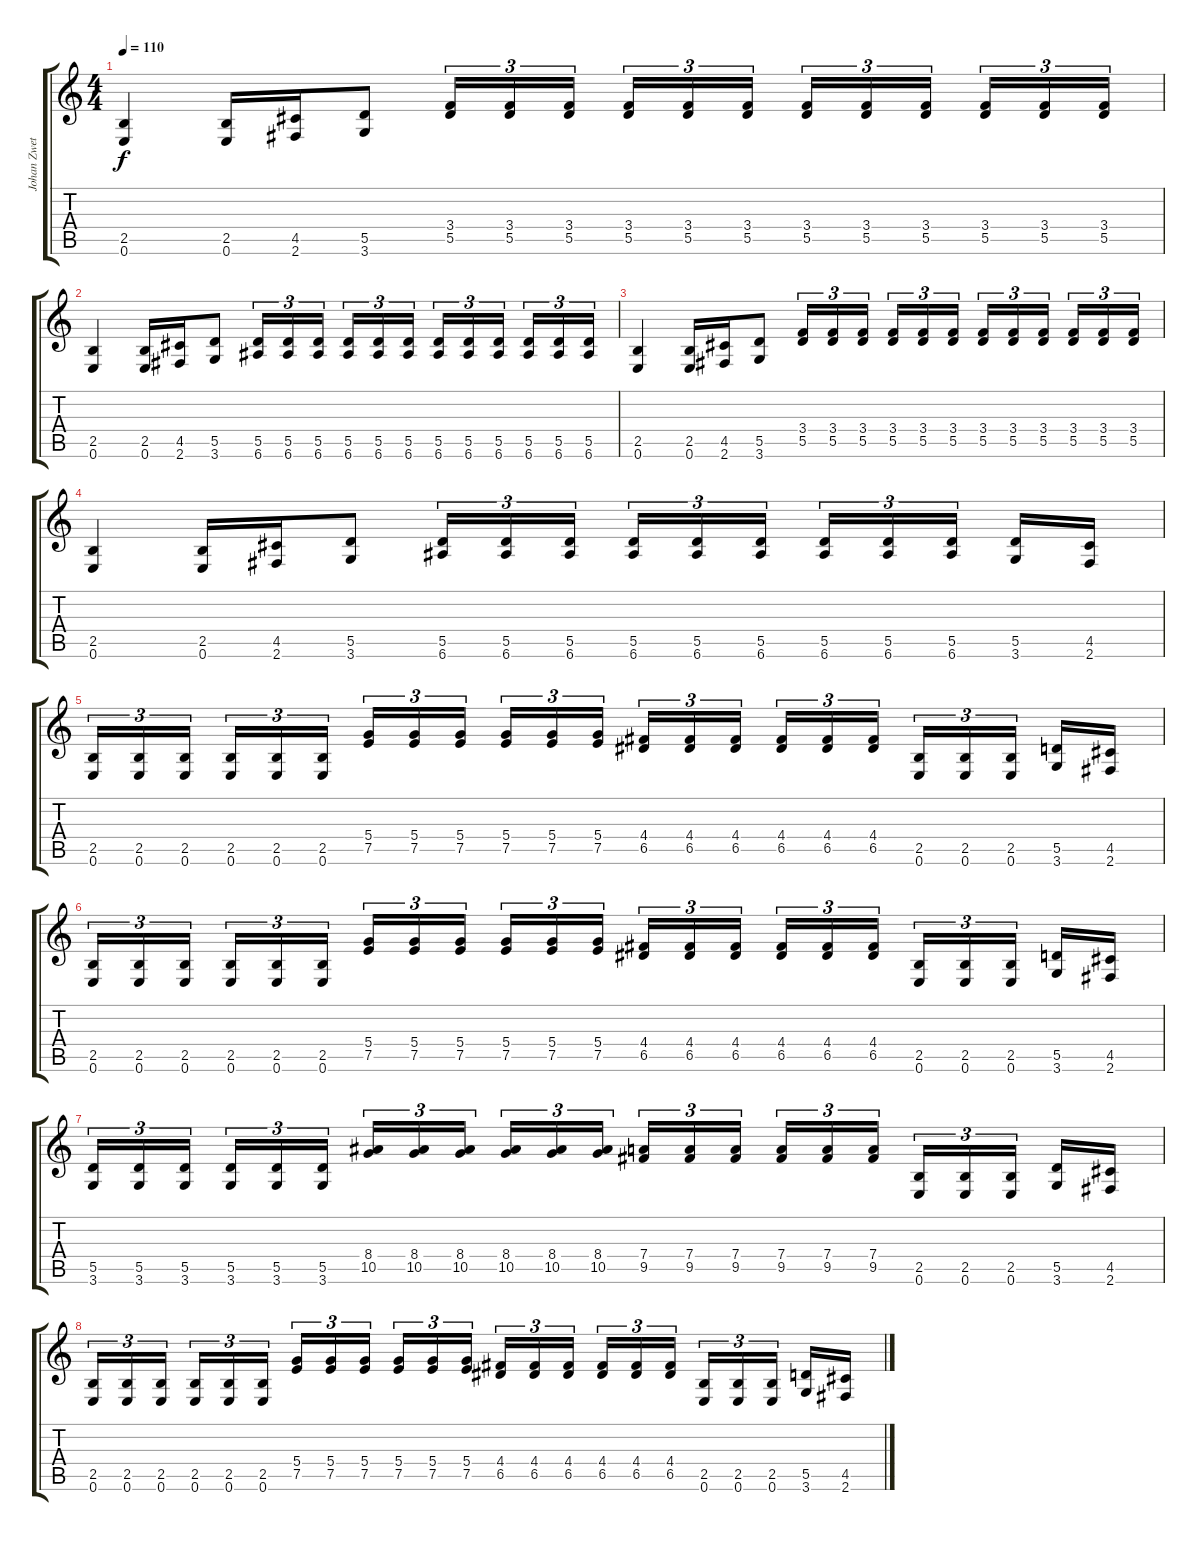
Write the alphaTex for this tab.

\track ("Johan Zwetsloot" "Johan Zwet") {instrument overdrivenguitar}
\staff {score tabs}
\tuning (E4 B3 G3 D3 A2 E2) {hide}
\ts (4 4)
\tempo 110
\clef g2
\ks c
(2.5 0.6).4{dy f} (2.5 0.6).16 (4.5 2.6).16 (5.5 3.6).8 (3.4 5.5).16{tu (3 2)} (3.4 5.5).16{tu (3 2)} (3.4 5.5).16{tu (3 2) beam splitsecondary} (3.4 5.5).16{tu (3 2)} (3.4 5.5).16{tu (3 2)} (3.4 5.5).16{tu (3 2)} (3.4 5.5).16{tu (3 2)} (3.4 5.5).16{tu (3 2)} (3.4 5.5).16{tu (3 2) beam splitsecondary} (3.4 5.5).16{tu (3 2)} (3.4 5.5).16{tu (3 2)} (3.4 5.5).16{tu (3 2)} |
(2.5 0.6).4 (2.5 0.6).16 (4.5 2.6).16 (5.5 3.6).8 (5.5 6.6).16{tu (3 2)} (5.5 6.6).16{tu (3 2)} (5.5 6.6).16{tu (3 2) beam splitsecondary} (5.5 6.6).16{tu (3 2)} (5.5 6.6).16{tu (3 2)} (5.5 6.6).16{tu (3 2)} (5.5 6.6).16{tu (3 2)} (5.5 6.6).16{tu (3 2)} (5.5 6.6).16{tu (3 2) beam splitsecondary} (5.5 6.6).16{tu (3 2)} (5.5 6.6).16{tu (3 2)} (5.5 6.6).16{tu (3 2)} |
(2.5 0.6).4 (2.5 0.6).16 (4.5 2.6).16 (5.5 3.6).8 (3.4 5.5).16{tu (3 2)} (3.4 5.5).16{tu (3 2)} (3.4 5.5).16{tu (3 2) beam splitsecondary} (3.4 5.5).16{tu (3 2)} (3.4 5.5).16{tu (3 2)} (3.4 5.5).16{tu (3 2)} (3.4 5.5).16{tu (3 2)} (3.4 5.5).16{tu (3 2)} (3.4 5.5).16{tu (3 2) beam splitsecondary} (3.4 5.5).16{tu (3 2)} (3.4 5.5).16{tu (3 2)} (3.4 5.5).16{tu (3 2)} |
(2.5 0.6).4 (2.5 0.6).16 (4.5 2.6).16 (5.5 3.6).8 (5.5 6.6).16{tu (3 2)} (5.5 6.6).16{tu (3 2)} (5.5 6.6).16{tu (3 2) beam splitsecondary} (5.5 6.6).16{tu (3 2)} (5.5 6.6).16{tu (3 2)} (5.5 6.6).16{tu (3 2)} (5.5 6.6).16{tu (3 2)} (5.5 6.6).16{tu (3 2)} (5.5 6.6).16{tu (3 2) beam splitsecondary} (5.5 3.6).16 (4.5 2.6).16 |
(2.5 0.6).16{tu (3 2)} (2.5 0.6).16{tu (3 2)} (2.5 0.6).16{tu (3 2) beam splitsecondary} (2.5 0.6).16{tu (3 2)} (2.5 0.6).16{tu (3 2)} (2.5 0.6).16{tu (3 2)} (5.4 7.5).16{tu (3 2)} (5.4 7.5).16{tu (3 2)} (5.4 7.5).16{tu (3 2) beam splitsecondary} (5.4 7.5).16{tu (3 2)} (5.4 7.5).16{tu (3 2)} (5.4 7.5).16{tu (3 2)} (4.4 6.5).16{tu (3 2)} (4.4 6.5).16{tu (3 2)} (4.4 6.5).16{tu (3 2) beam splitsecondary} (4.4 6.5).16{tu (3 2)} (4.4 6.5).16{tu (3 2)} (4.4 6.5).16{tu (3 2)} (2.5 0.6).16{tu (3 2)} (2.5 0.6).16{tu (3 2)} (2.5 0.6).16{tu (3 2) beam splitsecondary} (5.5 3.6).16 (4.5 2.6).16 |
(2.5 0.6).16{tu (3 2)} (2.5 0.6).16{tu (3 2)} (2.5 0.6).16{tu (3 2) beam splitsecondary} (2.5 0.6).16{tu (3 2)} (2.5 0.6).16{tu (3 2)} (2.5 0.6).16{tu (3 2)} (5.4 7.5).16{tu (3 2)} (5.4 7.5).16{tu (3 2)} (5.4 7.5).16{tu (3 2) beam splitsecondary} (5.4 7.5).16{tu (3 2)} (5.4 7.5).16{tu (3 2)} (5.4 7.5).16{tu (3 2)} (4.4 6.5).16{tu (3 2)} (4.4 6.5).16{tu (3 2)} (4.4 6.5).16{tu (3 2) beam splitsecondary} (4.4 6.5).16{tu (3 2)} (4.4 6.5).16{tu (3 2)} (4.4 6.5).16{tu (3 2)} (2.5 0.6).16{tu (3 2)} (2.5 0.6).16{tu (3 2)} (2.5 0.6).16{tu (3 2) beam splitsecondary} (5.5 3.6).16 (4.5 2.6).16 |
(5.5 3.6).16{tu (3 2)} (5.5 3.6).16{tu (3 2)} (5.5 3.6).16{tu (3 2) beam splitsecondary} (5.5 3.6).16{tu (3 2)} (5.5 3.6).16{tu (3 2)} (5.5 3.6).16{tu (3 2)} (8.4 10.5).16{tu (3 2)} (8.4 10.5).16{tu (3 2)} (8.4 10.5).16{tu (3 2) beam splitsecondary} (8.4 10.5).16{tu (3 2)} (8.4 10.5).16{tu (3 2)} (8.4 10.5).16{tu (3 2)} (7.4 9.5).16{tu (3 2)} (7.4 9.5).16{tu (3 2)} (7.4 9.5).16{tu (3 2) beam splitsecondary} (7.4 9.5).16{tu (3 2)} (7.4 9.5).16{tu (3 2)} (7.4 9.5).16{tu (3 2)} (2.5 0.6).16{tu (3 2)} (2.5 0.6).16{tu (3 2)} (2.5 0.6).16{tu (3 2) beam splitsecondary} (5.5 3.6).16 (4.5 2.6).16 |
(2.5 0.6).16{tu (3 2)} (2.5 0.6).16{tu (3 2)} (2.5 0.6).16{tu (3 2) beam splitsecondary} (2.5 0.6).16{tu (3 2)} (2.5 0.6).16{tu (3 2)} (2.5 0.6).16{tu (3 2)} (5.4 7.5).16{tu (3 2)} (5.4 7.5).16{tu (3 2)} (5.4 7.5).16{tu (3 2) beam splitsecondary} (5.4 7.5).16{tu (3 2)} (5.4 7.5).16{tu (3 2)} (5.4 7.5).16{tu (3 2)} (4.4 6.5).16{tu (3 2)} (4.4 6.5).16{tu (3 2)} (4.4 6.5).16{tu (3 2) beam splitsecondary} (4.4 6.5).16{tu (3 2)} (4.4 6.5).16{tu (3 2)} (4.4 6.5).16{tu (3 2)} (2.5 0.6).16{tu (3 2)} (2.5 0.6).16{tu (3 2)} (2.5 0.6).16{tu (3 2) beam splitsecondary} (5.5 3.6).16 (4.5 2.6).16
